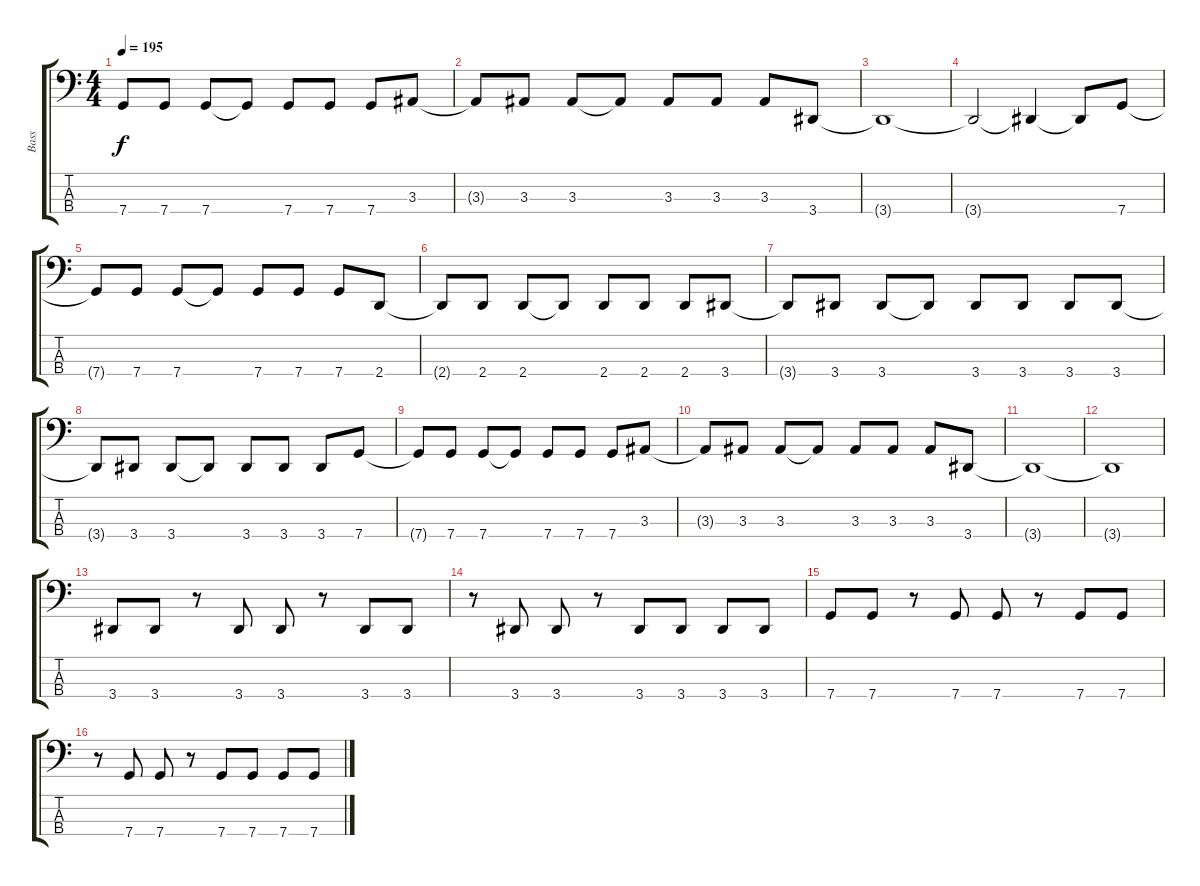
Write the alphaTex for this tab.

\track ("Bass" "Bass") {instrument electricbassfinger}
\staff {score tabs}
\tuning (F2 C2 G1 C1) {hide}
\ts (4 4)
\tempo 195
\clef f4
\ks c
7.4{t}.8{dy f} 7.4.8 7.4.8 7.4{t}.8 7.4.8 7.4.8 7.4.8 3.3.8 |
3.3{t}.8 3.3.8 3.3.8 3.3{t}.8 3.3.8 3.3.8 3.3.8 3.4.8 |
3.4{t}.1 |
3.4{t}.2 3.4{t}.4 3.4{t}.8 7.4.8 |
7.4{t}.8 7.4.8 7.4.8 7.4{t}.8 7.4.8 7.4.8 7.4.8 2.4.8 |
2.4{t}.8 2.4.8 2.4.8 2.4{t}.8 2.4.8 2.4.8 2.4.8 3.4.8 |
3.4{t}.8 3.4.8 3.4.8 3.4{t}.8 3.4.8 3.4.8 3.4.8 3.4.8 |
3.4{t}.8 3.4.8 3.4.8 3.4{t}.8 3.4.8 3.4.8 3.4.8 7.4.8 |
7.4{t}.8 7.4.8 7.4.8 7.4{t}.8 7.4.8 7.4.8 7.4.8 3.3.8 |
3.3{t}.8 3.3.8 3.3.8 3.3{t}.8 3.3.8 3.3.8 3.3.8 3.4.8 |
3.4{t}.1 |
3.4{t}.1 |
3.4.8 3.4.8 r.8 3.4.8 3.4.8 r.8 3.4.8 3.4.8 |
r.8 3.4.8 3.4.8 r.8 3.4.8 3.4.8 3.4.8 3.4.8 |
7.4.8 7.4.8 r.8 7.4.8 7.4.8 r.8 7.4.8 7.4.8 |
r.8 7.4.8 7.4.8 r.8 7.4.8 7.4.8 7.4.8 7.4.8
